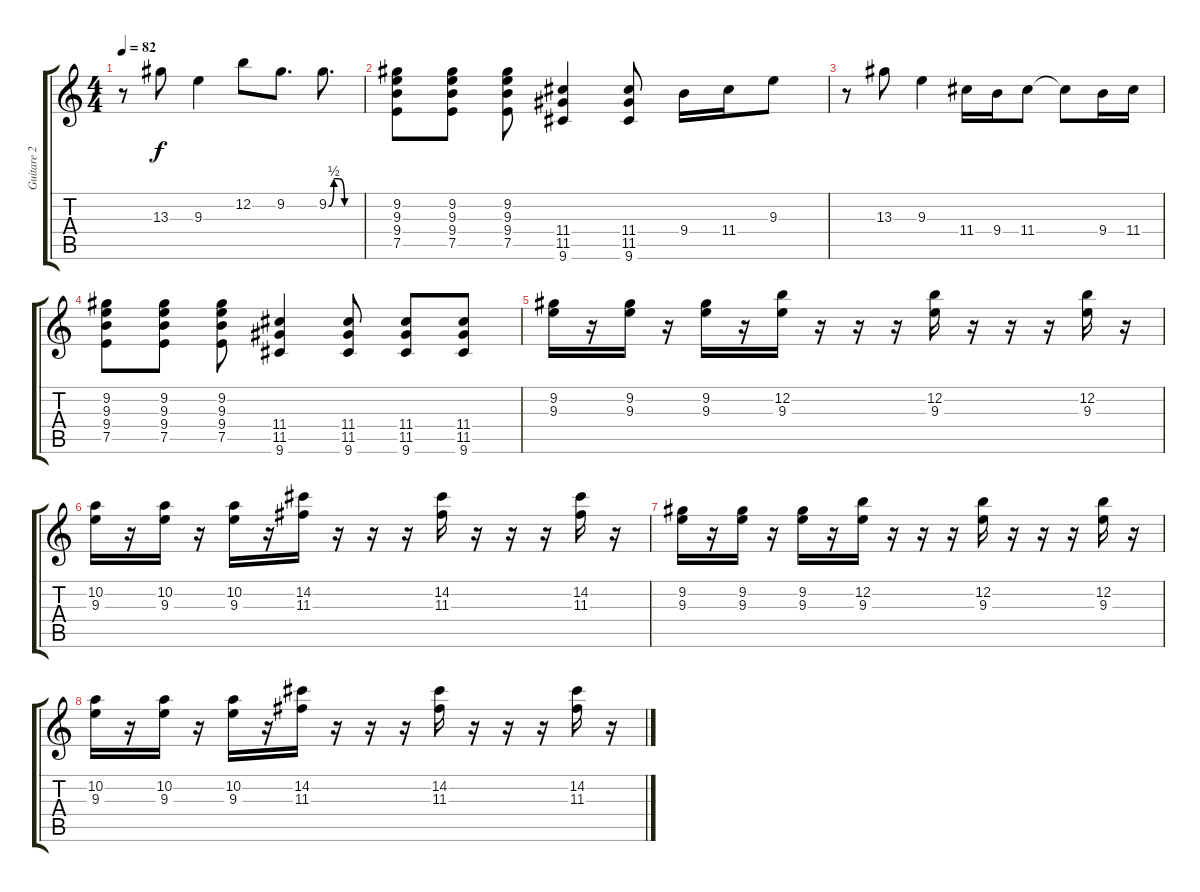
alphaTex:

\track ("Guitare 2" "Guitare 2") {instrument overdrivenguitar}
\staff {score tabs}
\tuning (E4 B3 G3 D3 A2 E2) {hide}
\ts (4 4)
\tempo 82
\clef g2
\ks c
r.8{dy f} 13.3.8 9.3.4 12.2.8 9.2.8{d} 9.2{be (custom 0 0 10 2 20 2 30 0 60 0)}.8{d} |
(9.2 9.3 9.4 7.5).8 (9.2 9.3 9.4 7.5).8 (9.2 9.3 9.4 7.5).8 (11.4 11.5 9.6).4 (11.4 11.5 9.6).8 9.4.16 11.4.16 9.3.8 |
r.8 13.3.8 9.3.4 11.4.16 9.4.16 11.4.8 11.4{t}.8 9.4.16 11.4.16 |
(9.2 9.3 9.4 7.5).8 (9.2 9.3 9.4 7.5).8 (9.2 9.3 9.4 7.5).8 (11.4 11.5 9.6).4 (11.4 11.5 9.6).8 (11.4 11.5 9.6).8 (11.4 11.5 9.6).8 |
(9.2 9.3).16 r.16 (9.2 9.3).16 r.16 (9.2 9.3).16 r.16 (12.2 9.3).16 r.16 r.16 r.16 (12.2 9.3).16 r.16 r.16 r.16 (12.2 9.3).16 r.16 |
(10.2 9.3).16 r.16 (10.2 9.3).16 r.16 (10.2 9.3).16 r.16 (14.2 11.3).16 r.16 r.16 r.16 (14.2 11.3).16 r.16 r.16 r.16 (14.2 11.3).16 r.16 |
(9.2 9.3).16 r.16 (9.2 9.3).16 r.16 (9.2 9.3).16 r.16 (12.2 9.3).16 r.16 r.16 r.16 (12.2 9.3).16 r.16 r.16 r.16 (12.2 9.3).16 r.16 |
(10.2 9.3).16 r.16 (10.2 9.3).16 r.16 (10.2 9.3).16 r.16 (14.2 11.3).16 r.16 r.16 r.16 (14.2 11.3).16 r.16 r.16 r.16 (14.2 11.3).16 r.16
